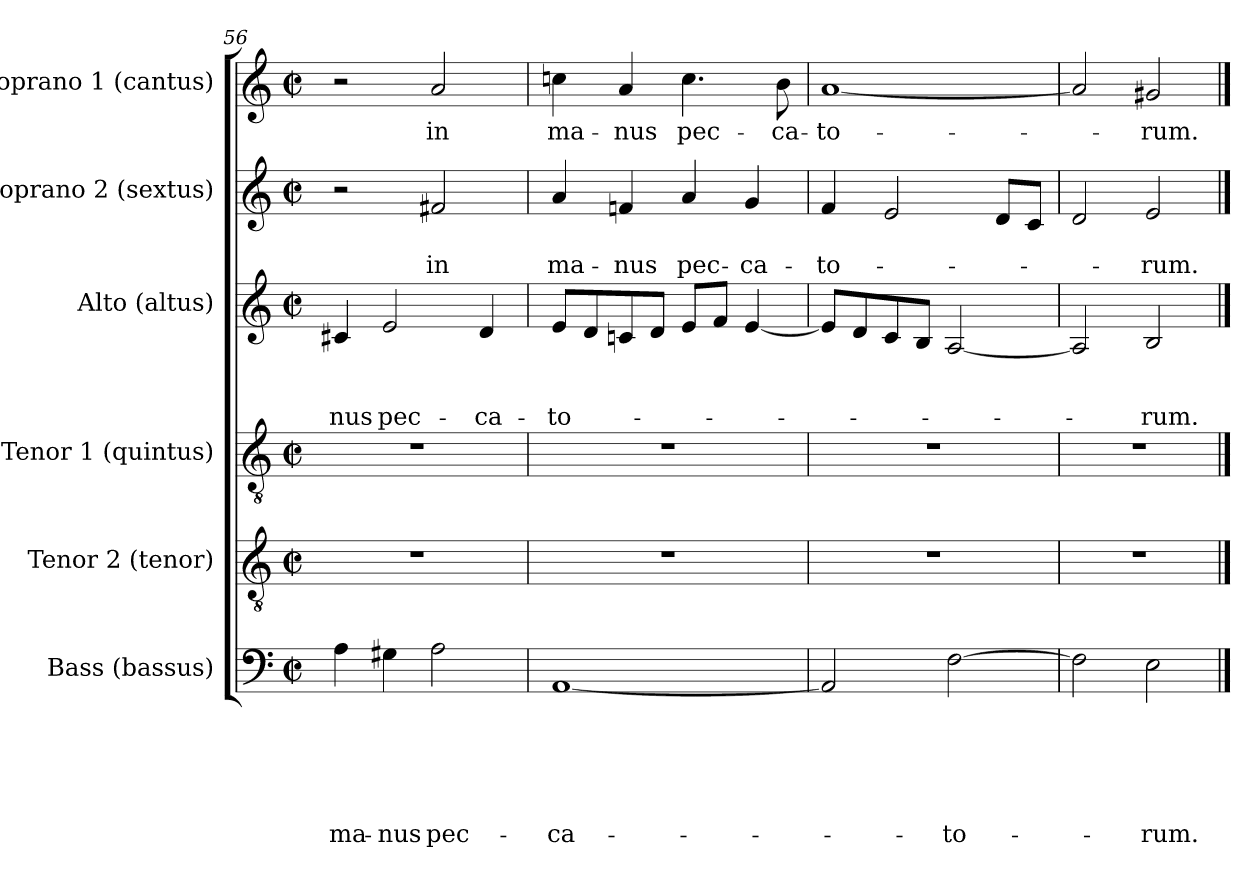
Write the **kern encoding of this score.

**kern	**text	**text	**text	**text	**text	**text	**kern	**kern	**kern	**text	**text	**text	**kern	**text	**text	**kern	**text
*part6	*part6	*part6	*part6	*part6	*part6	*part6	*part5	*part4	*part3	*part3	*part3	*part3	*part2	*part2	*part2	*part1	*part1
*staff6	*staff6	*staff6	*staff6	*staff6	*staff6	*staff6	*staff5	*staff4	*staff3	*staff3	*staff3	*staff3	*staff2	*staff2	*staff2	*staff1	*staff1
*I"Bass (bassus)	*	*	*	*	*	*	*I"Tenor 2 (tenor)	*I"Tenor 1 (quintus)	*I"Alto (altus)	*	*	*	*I"Soprano 2 (sextus)	*	*	*I"Soprano 1 (cantus)	*
*I'B	*	*	*	*	*	*	*I'T2	*I'T1	*I'A	*	*	*	*I'S2	*	*	*I'S1	*
!!LO:LB:g=z
*clefF4	*	*	*	*	*	*	*clefGv2	*clefGv2	*clefG2	*	*	*	*clefG2	*	*	*clefG2	*
*k[]	*	*	*	*	*	*	*k[]	*k[]	*k[]	*	*	*	*k[]	*	*	*k[]	*
*C:	*	*	*	*	*	*	*C:	*C:	*C:	*	*	*	*C:	*	*	*C:	*
*M2/2	*	*	*	*	*	*	*M2/2	*M2/2	*M2/2	*	*	*	*M2/2	*	*	*M2/2	*
*met(c|)	*	*	*	*	*	*	*met(c|)	*met(c|)	*met(c|)	*	*	*	*met(c|)	*	*	*met(c|)	*
=56	=56	=56	=56	=56	=56	=56	=56	=56	=56	=56	=56	=56	=56	=56	=56	=56	=56
!	!	!	!	!	!	!LO:LY:b	!	!	!	!	!	!LO:LY:b	!	!	!	!	!
4A\	.	.	.	.	.	ma-	1r	1r	4c#X/	.	.	-nus	2r	.	.	2r	.
!	!	!	!	!	!	!LO:LY:b	!	!	!	!	!	!LO:LY:b	!	!	!	!	!
4G#X\	.	.	.	.	.	-nus	.	.	2e/	.	.	pec-	.	.	.	.	.
!	!	!	!	!	!	!LO:LY:b	!	!	!	!	!	!	!	!	!LO:LY:b	!	!LO:LY:b
2A\	.	.	.	.	.	pec-	.	.	.	.	.	.	2f#X/	.	in	2a/	in
!	!	!	!	!	!	!	!	!	!	!	!	!LO:LY:b	!	!	!	!	!
.	.	.	.	.	.	.	.	.	4d/	.	.	-ca-	.	.	.	.	.
=57	=57	=57	=57	=57	=57	=57	=57	=57	=57	=57	=57	=57	=57	=57	=57	=57	=57
!	!	!	!	!	!	!LO:LY:b	!	!	!	!	!	!LO:LY:b	!	!	!LO:LY:b	!	!LO:LY:b
[<1AA	.	.	.	.	.	-ca-	1r	1r	8e/L	.	.	-to-	4a/	.	ma-	4ccni\	ma-
.	.	.	.	.	.	.	.	.	8d/	.	.	.	.	.	.	.	.
!	!	!	!	!	!	!	!	!	!	!	!	!	!	!	!LO:LY:b	!	!LO:LY:b
.	.	.	.	.	.	.	.	.	8cn/	.	.	.	4fn/	.	-nus	4a/	-nus
.	.	.	.	.	.	.	.	.	8d/J	.	.	.	.	.	.	.	.
!	!	!	!	!	!	!	!	!	!	!	!	!	!	!	!LO:LY:b	!	!LO:LY:b
.	.	.	.	.	.	.	.	.	8e/L	.	.	.	4a/	.	pec-	4.cc\	pec-
.	.	.	.	.	.	.	.	.	8f/J	.	.	.	.	.	.	.	.
!	!	!	!	!	!	!	!	!	!	!	!	!	!	!	!LO:LY:b	!	!
.	.	.	.	.	.	.	.	.	[<4e/	.	.	.	4g/	.	-ca-	.	.
!	!	!	!	!	!	!	!	!	!	!	!	!	!	!	!	!	!LO:LY:b
.	.	.	.	.	.	.	.	.	.	.	.	.	.	.	.	8b\	-ca-
=58	=58	=58	=58	=58	=58	=58	=58	=58	=58	=58	=58	=58	=58	=58	=58	=58	=58
!	!	!	!	!	!	!	!	!	!	!	!	!	!	!	!LO:LY:b	!	!LO:LY:b
2AA/]	.	.	.	.	.	.	1r	1r	8e/L]	.	.	.	4f/	.	-to-	[<1a	-to-
.	.	.	.	.	.	.	.	.	8d/	.	.	.	.	.	.	.	.
.	.	.	.	.	.	.	.	.	8c/	.	.	.	2e/	.	.	.	.
.	.	.	.	.	.	.	.	.	8B/J	.	.	.	.	.	.	.	.
!	!	!	!	!	!	!LO:LY:b	!	!	!	!	!	!	!	!	!	!	!
[>2F\	.	.	.	.	.	-to-	.	.	[<2A/	.	.	.	.	.	.	.	.
.	.	.	.	.	.	.	.	.	.	.	.	.	8d/L	.	.	.	.
.	.	.	.	.	.	.	.	.	.	.	.	.	8c/J	.	.	.	.
=59	=59	=59	=59	=59	=59	=59	=59	=59	=59	=59	=59	=59	=59	=59	=59	=59	=59
2F\]	.	.	.	.	.	.	1r	1r	2A/]	.	.	.	2d/	.	.	2a/]	.
!	!	!	!	!	!	!LO:LY:b	!	!	!	!	!	!LO:LY:b	!	!	!LO:LY:b	!	!LO:LY:b
2E\	.	.	.	.	.	-rum.	.	.	2B/	.	.	-rum.	2e/	.	-rum.	2g#X/	-rum.
==	==	==	==	==	==	==	==	==	==	==	==	==	==	==	==	==	==
*-	*-	*-	*-	*-	*-	*-	*-	*-	*-	*-	*-	*-	*-	*-	*-	*-	*-
